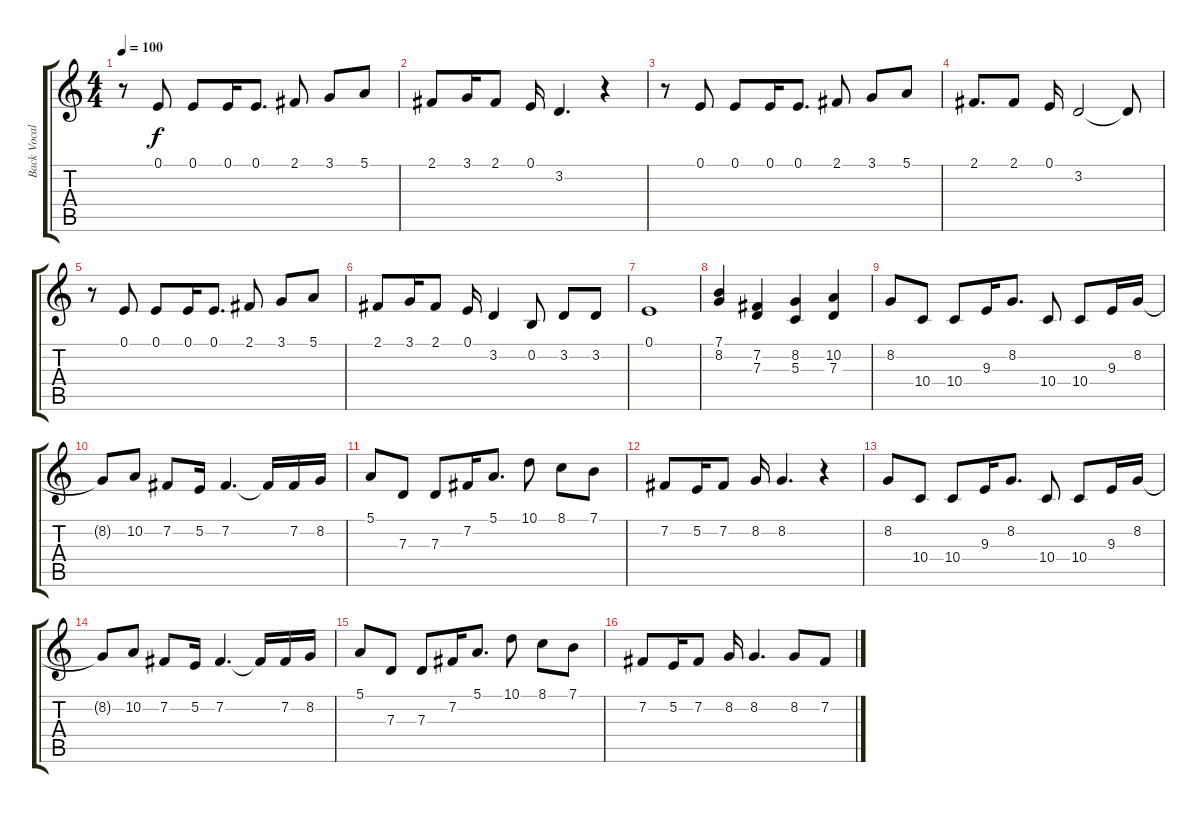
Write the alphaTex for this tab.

\track ("Back Vocals" "Back Vocal") {instrument acousticgrandpiano}
\staff {score tabs}
\tuning (E4 B3 G3 D3 A2 E2) {hide}
\ts (4 4)
\tempo 100
\clef g2
\ks c
r.8{dy f} 0.1.8 0.1.8 0.1.16 0.1.8{d} 2.1.8 3.1.8 5.1.8 |
2.1.8 3.1.16 2.1.8 0.1.16 3.2.4{d} r.4 |
r.8 0.1.8 0.1.8 0.1.16 0.1.8{d} 2.1.8 3.1.8 5.1.8 |
2.1.8{d} 2.1.8 0.1.16 3.2.2 3.2{t}.8 |
r.8 0.1.8 0.1.8 0.1.16 0.1.8{d} 2.1.8 3.1.8 5.1.8 |
2.1.8 3.1.16 2.1.8 0.1.16 3.2.4 0.2.8 3.2.8 3.2.8 |
0.1.1 |
(7.1 8.2).4 (7.2 7.3).4 (8.2 5.3).4 (10.2 7.3).4 |
8.2.8 10.4.8 10.4.8 9.3.16 8.2.8{d} 10.4.8 10.4.8 9.3.16 8.2.16 |
8.2{t}.8 10.2.8 7.2.8 5.2.16 7.2.4{d} 7.2{t}.16 7.2.16 8.2.16 |
5.1.8 7.3.8 7.3.8 7.2.16 5.1.8{d} 10.1.8 8.1.8 7.1.8 |
7.2.8 5.2.16 7.2.8 8.2.16 8.2.4{d} r.4 |
8.2.8 10.4.8 10.4.8 9.3.16 8.2.8{d} 10.4.8 10.4.8 9.3.16 8.2.16 |
8.2{t}.8 10.2.8 7.2.8 5.2.16 7.2.4{d} 7.2{t}.16 7.2.16 8.2.16 |
5.1.8 7.3.8 7.3.8 7.2.16 5.1.8{d} 10.1.8 8.1.8 7.1.8 |
7.2.8 5.2.16 7.2.8 8.2.16 8.2.4{d} 8.2.8 7.2.8
